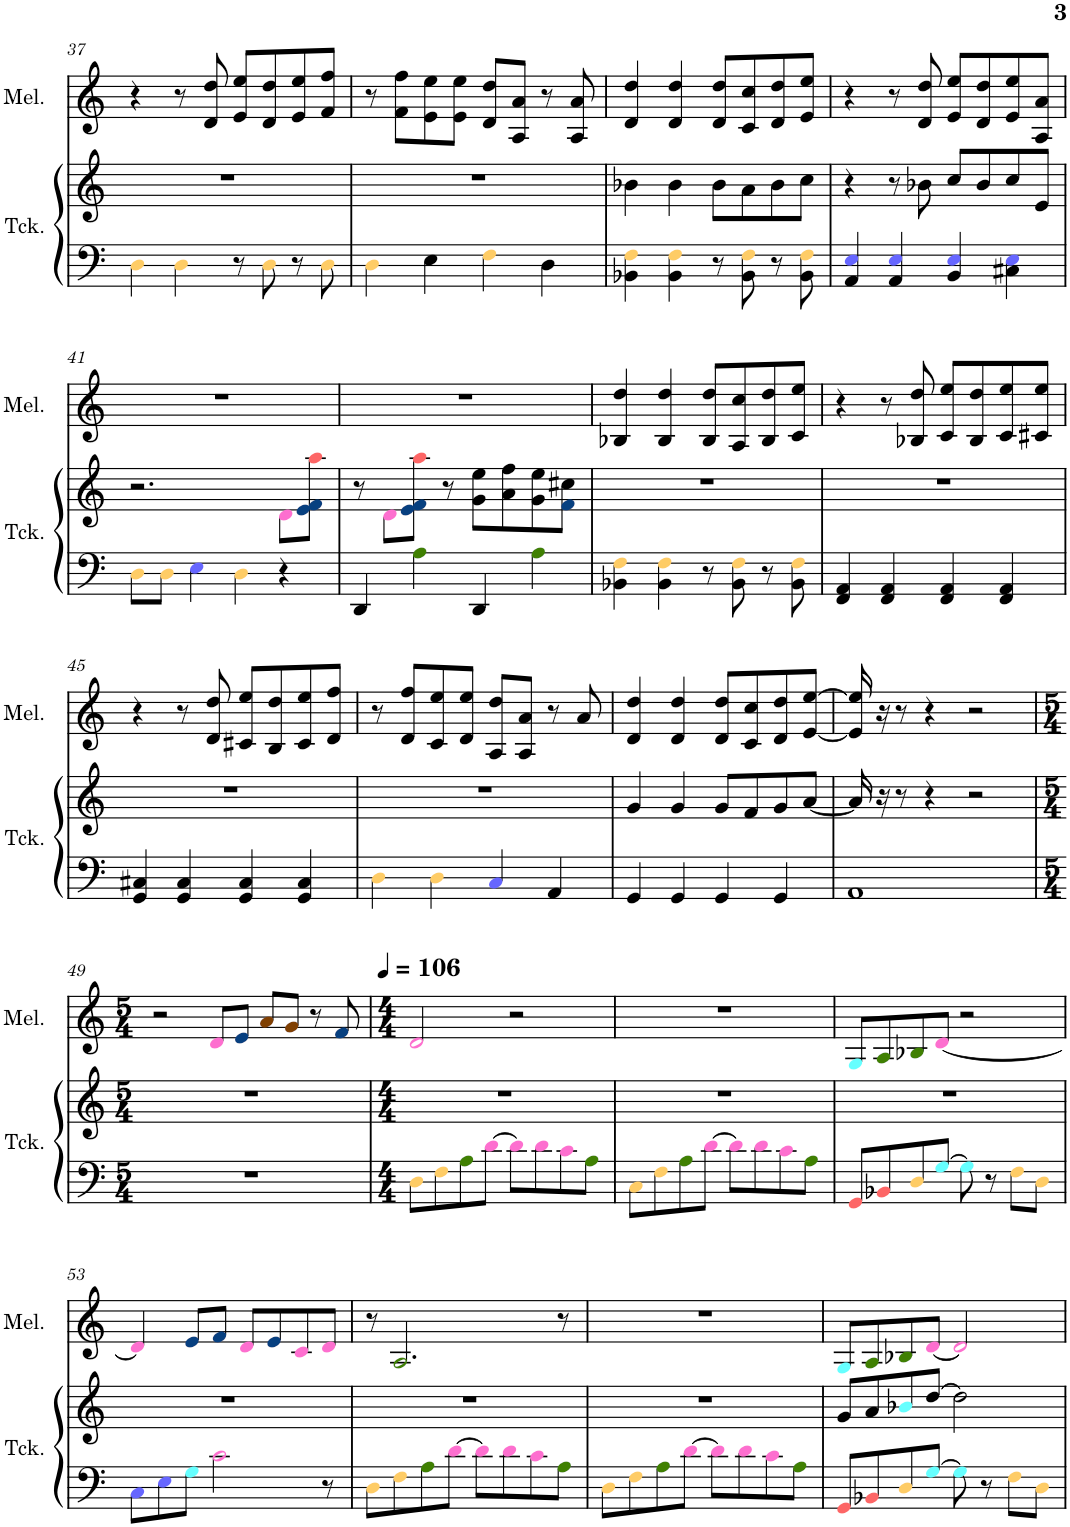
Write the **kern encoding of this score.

**kern	**kern	**kern
*part2	*part2	*part1
*staff3	*staff2	*staff1
*I"Track	*	*I"Melody
*I'Tck.	*	*I'Mel.
!!LO:PB:g=z
*clefF4	*clefG2	*clefG2
*k[]	*k[]	*k[]
*M4/4	*M4/4	*M4/4
=37	=37	=37
4Di\	1r	4r
4Di\	.	8r
.	.	8d/ 8dd/
8r	.	8e/ 8ee/L
8Di\	.	8d/ 8dd/
8r	.	8e/ 8ee/
8Di\	.	8f/ 8ff/J
=38	=38	=38
4Di\	1r	8r
.	.	8f\ 8ff\L
4E\	.	8e\ 8ee\
.	.	8e\ 8ee\J
4Fi\	.	8d/ 8dd/L
.	.	8A/ 8a/J
4D\	.	8r
.	.	8A/ 8a/
=39	=39	=39
4BB-X\ 4Fi\	4b-X\	4d/ 4dd/
4BB-\ 4Fi\	4b-\	4d/ 4dd/
8r	8b-\L	8d/ 8dd/L
8BB-\ 8Fi\	8a\	8c/ 8cc/
8r	8b-\	8d/ 8dd/
8BB-\ 8Fi\	8cc\J	8e/ 8ee/J
=40	=40	=40
4AA/ 4Ej/	4r	4r
4AA/ 4Ej/	8r	8r
.	8b-X\	8d/ 8dd/
4BB/ 4Ej/	8cc/L	8e/ 8ee/L
.	8b-/	8d/ 8dd/
4C#X\ 4Ej\	8cc/	8e/ 8ee/
.	8e/J	8A/ 8a/J
!!LO:LB:g=z
=41	=41	=41
8Di\L	2.r	1r
8Di\J	.	.
4Ej\	.	.
4Di\	.	.
4r	8dZ\L	.
.	8eV\ 8fV\ 8aaN\J	.
=42	=42	=42
4DD/	8r	1r
.	8dZ\L	.
4Al\	8eV\ 8fV\ 8aaN\J	.
.	8r	.
4DD/	8g\ 8ee\L	.
.	8a\ 8ff\	.
4Al\	8g\ 8ee\	.
.	8fV\ 8cc#X\J	.
=43	=43	=43
4BB-X\ 4Fi\	1r	4B-X/ 4dd/
4BB-\ 4Fi\	.	4B-/ 4dd/
8r	.	8B-/ 8dd/L
8BB-\ 8Fi\	.	8A/ 8cc/
8r	.	8B-/ 8dd/
8BB-\ 8Fi\	.	8c/ 8ee/J
=44	=44	=44
4FF/ 4AA/	1r	4r
4FF/ 4AA/	.	8r
.	.	8B-X/ 8dd/
4FF/ 4AA/	.	8c/ 8ee/L
.	.	8B-/ 8dd/
4FF/ 4AA/	.	8c/ 8ee/
.	.	8c#X/ 8ee/J
!!LO:LB:g=z
=45	=45	=45
4GG/ 4C#X/	1r	4r
4GG/ 4C#/	.	8r
.	.	8d/ 8dd/
4GG/ 4C#/	.	8c#X/ 8ee/L
.	.	8B/ 8dd/
4GG/ 4C#/	.	8c#/ 8ee/
.	.	8d/ 8ff/J
=46	=46	=46
4Di\	1r	8r
.	.	8d/ 8ff/L
4Di\	.	8c/ 8ee/
.	.	8d/ 8ee/J
4Cj/	.	8A/ 8dd/L
.	.	8A/ 8a/J
4AA/	.	8r
.	.	8a/
=47	=47	=47
4GG/	4g/	4d/ 4dd/
4GG/	4g/	4d/ 4dd/
4GG/	8g/L	8d/ 8dd/L
.	8f/	8c/ 8cc/
4GG/	8g/	8d/ 8dd/
.	[8a/J	[8e/ [8ee/J
=48	=48	=48
1AA	16a/]	16e/] 16ee/]
.	16r	16r
.	8r	8r
.	4r	4r
.	2r	2r
!!LO:LB:g=z
=49	=49	=49
*M5/4	*M5/4	*M5/4
4%5r	4%5r	2r
.	.	8dZ/L
.	.	8eV/J
.	.	8a!/L
.	.	8g!/J
.	.	8r
.	.	8fV/
=50	=50	=50
*M4/4	*M4/4	*M4/4
*	*	*MM106
8Di\L	1r	2dZ/
8Fi\	.	.
8Al\	.	.
[8dZ\J	.	.
8dZ\L]	.	2r
8dZ\	.	.
8cZ\	.	.
8Al\J	.	.
=51	=51	=51
8Ci\L	1r	1r
8Fi\	.	.
8Al\	.	.
[8dZ\J	.	.
8dZ\L]	.	.
8dZ\	.	.
8cZ\	.	.
8Al\J	.	.
=52	=52	=52
8GGN/L	1r	8G+/L
8BB-XN/	.	8Al/
8Di/	.	8B-Xl/
[8G+/J	.	[8dZ/J
8G+\]	.	2r
8r	.	.
8Fi\L	.	.
8Di\J	.	.
!!LO:LB:g=z
=53	=53	=53
8Cj\L	1r	4dZ/]
8Ej\	.	.
8G+\J	.	8eV/L
2cZ\	.	8fV/J
.	.	8dZ/L
.	.	8eV/
.	.	8cZ/
8r	.	8dZ/J
=54	=54	=54
8Di\L	1r	8r
8Fi\	.	2.Al/
8Al\	.	.
[8dZ\J	.	.
8dZ\L]	.	.
8dZ\	.	.
8cZ\	.	.
8Al\J	.	8r
=55	=55	=55
8Di\L	1r	1r
8Fi\	.	.
8Al\	.	.
[8dZ\J	.	.
8dZ\L]	.	.
8dZ\	.	.
8cZ\	.	.
8Al\J	.	.
=56	=56	=56
8GGN/L	8g/L	8G+/L
8BB-XN/	8a/	8Al/
8Di/	8b-X+/	8B-Xl/
[8G+/J	[8dd/J	[8dZ/J
8G+\]	2dd\]	2dZ/]
8r	.	.
8Fi\L	.	.
8Di\J	.	.
=	=	=
*-	*-	*-
